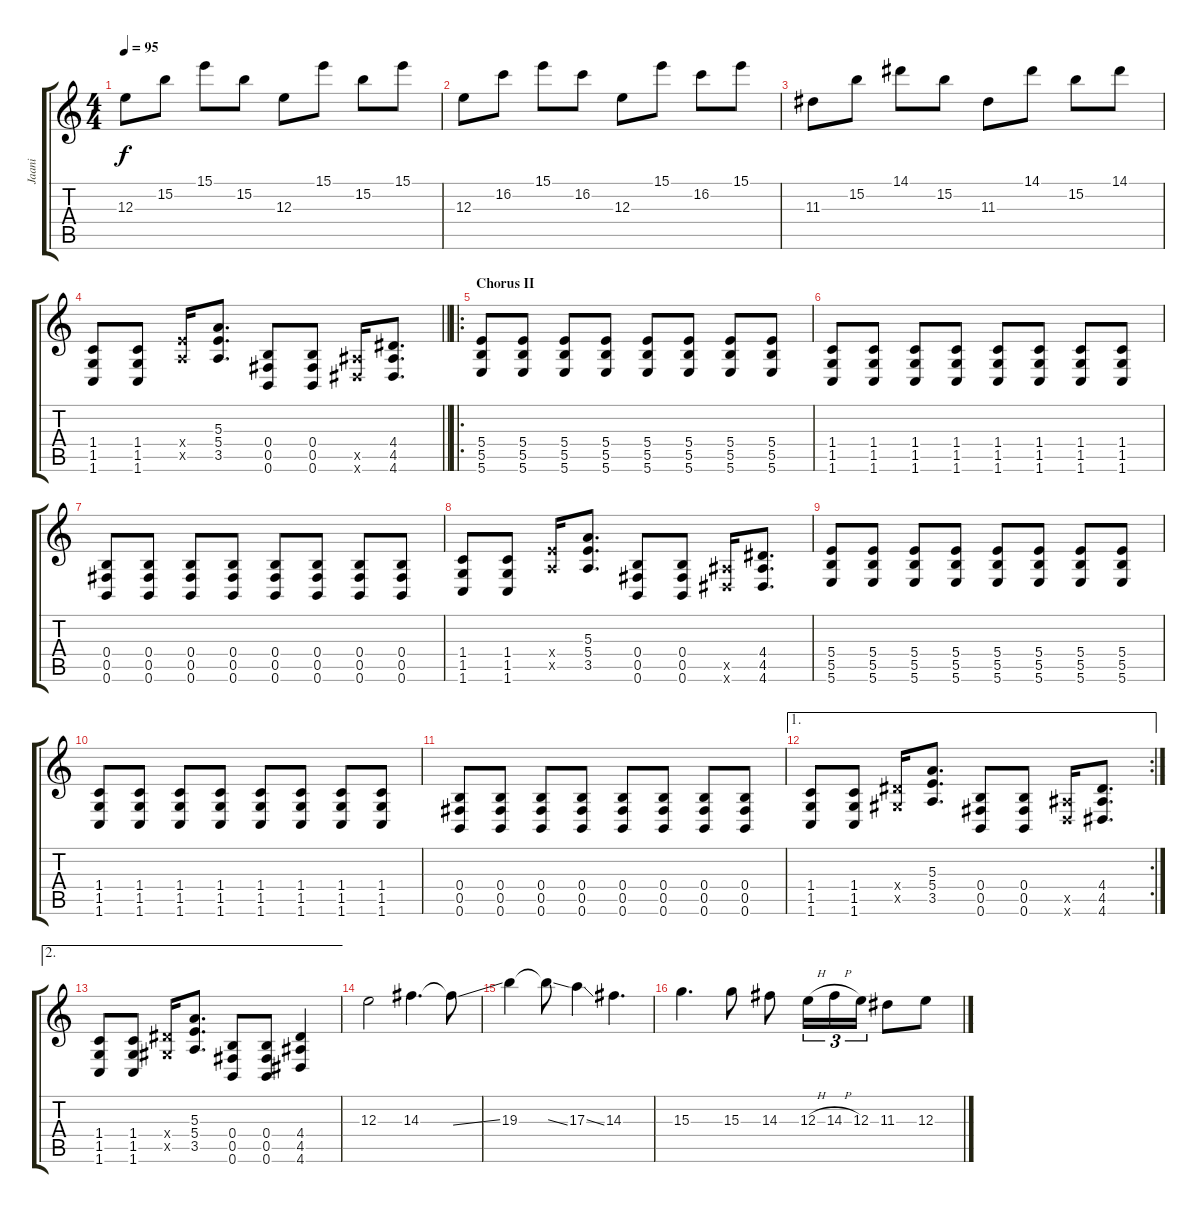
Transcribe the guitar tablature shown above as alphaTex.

\track ("Jaani" "Jaani") {instrument electricguitarclean}
\staff {score tabs}
\tuning (Db4 Ab3 E3 B2 Gb2 B1) {hide}
\ts (4 4)
\tempo 95
\clef g2
\ks c
12.3.8{dy f} 15.2.8 15.1.8 15.2.8 12.3.8 15.1.8 15.2.8 15.1.8 |
12.3.8 16.2.8 15.1.8 16.2.8 12.3.8 15.1.8 16.2.8 15.1.8 |
11.3.8 15.2.8 14.1.8 15.2.8 11.3.8 14.1.8 15.2.8 14.1.8 |
\barLineRight lightlight
(1.4 1.5 1.6).8 (1.4 1.5 1.6).8 (5.4{x} 3.5{x}).16 (5.3 5.4 3.5).8{d} (0.4 0.5 0.6).8 (0.4 0.5 0.6).8 (4.5{x} 4.6{x}).16 (4.4 4.5 4.6).8{d} |
\ro
\section ("" "Chorus II")
(5.4 5.5 5.6).8 (5.4 5.5 5.6).8 (5.4 5.5 5.6).8 (5.4 5.5 5.6).8 (5.4 5.5 5.6).8 (5.4 5.5 5.6).8 (5.4 5.5 5.6).8 (5.4 5.5 5.6).8 |
(1.4 1.5 1.6).8 (1.4 1.5 1.6).8 (1.4 1.5 1.6).8 (1.4 1.5 1.6).8 (1.4 1.5 1.6).8 (1.4 1.5 1.6).8 (1.4 1.5 1.6).8 (1.4 1.5 1.6).8 |
(0.4 0.5 0.6).8 (0.4 0.5 0.6).8 (0.4 0.5 0.6).8 (0.4 0.5 0.6).8 (0.4 0.5 0.6).8 (0.4 0.5 0.6).8 (0.4 0.5 0.6).8 (0.4 0.5 0.6).8 |
(1.4 1.5 1.6).8 (1.4 1.5 1.6).8 (5.4{x} 3.5{x}).16 (5.3 5.4 3.5).8{d} (0.4 0.5 0.6).8 (0.4 0.5 0.6).8 (4.5{x} 4.6{x}).16 (4.4 4.5 4.6).8{d} |
(5.4 5.5 5.6).8 (5.4 5.5 5.6).8 (5.4 5.5 5.6).8 (5.4 5.5 5.6).8 (5.4 5.5 5.6).8 (5.4 5.5 5.6).8 (5.4 5.5 5.6).8 (5.4 5.5 5.6).8 |
(1.4 1.5 1.6).8 (1.4 1.5 1.6).8 (1.4 1.5 1.6).8 (1.4 1.5 1.6).8 (1.4 1.5 1.6).8 (1.4 1.5 1.6).8 (1.4 1.5 1.6).8 (1.4 1.5 1.6).8 |
(0.4 0.5 0.6).8 (0.4 0.5 0.6).8 (0.4 0.5 0.6).8 (0.4 0.5 0.6).8 (0.4 0.5 0.6).8 (0.4 0.5 0.6).8 (0.4 0.5 0.6).8 (0.4 0.5 0.6).8 |
\ae 1
\rc 2
(1.4 1.5 1.6).8 (1.4 1.5 1.6).8 (4.4{x} 2.5{x}).16 (5.3 5.4 3.5).8{d} (0.4 0.5 0.6).8 (0.4 0.5 0.6).8 (4.5{x} 3.6{x}).16 (4.4 4.5 4.6).8{d} |
\ae 2
(1.4 1.5 1.6).8 (1.4 1.5 1.6).8 (4.4{x} 2.5{x}).16 (5.3 5.4 3.5).8{d} (0.4 0.5 0.6).8 (0.4 0.5 0.6).8 (4.4 4.5 4.6).4 |
12.3.2 14.3.4{d} 14.3{ss t}.8 |
19.3.4 19.3{ss t}.8 17.3{ss}.4 14.3.4{d} |
15.3.4{d} 15.3.8 14.3.8 12.3{h}.16{tu (3 2)} 14.3{h}.16{tu (3 2)} 12.3.16{tu (3 2)} 11.3.8 12.3.8
